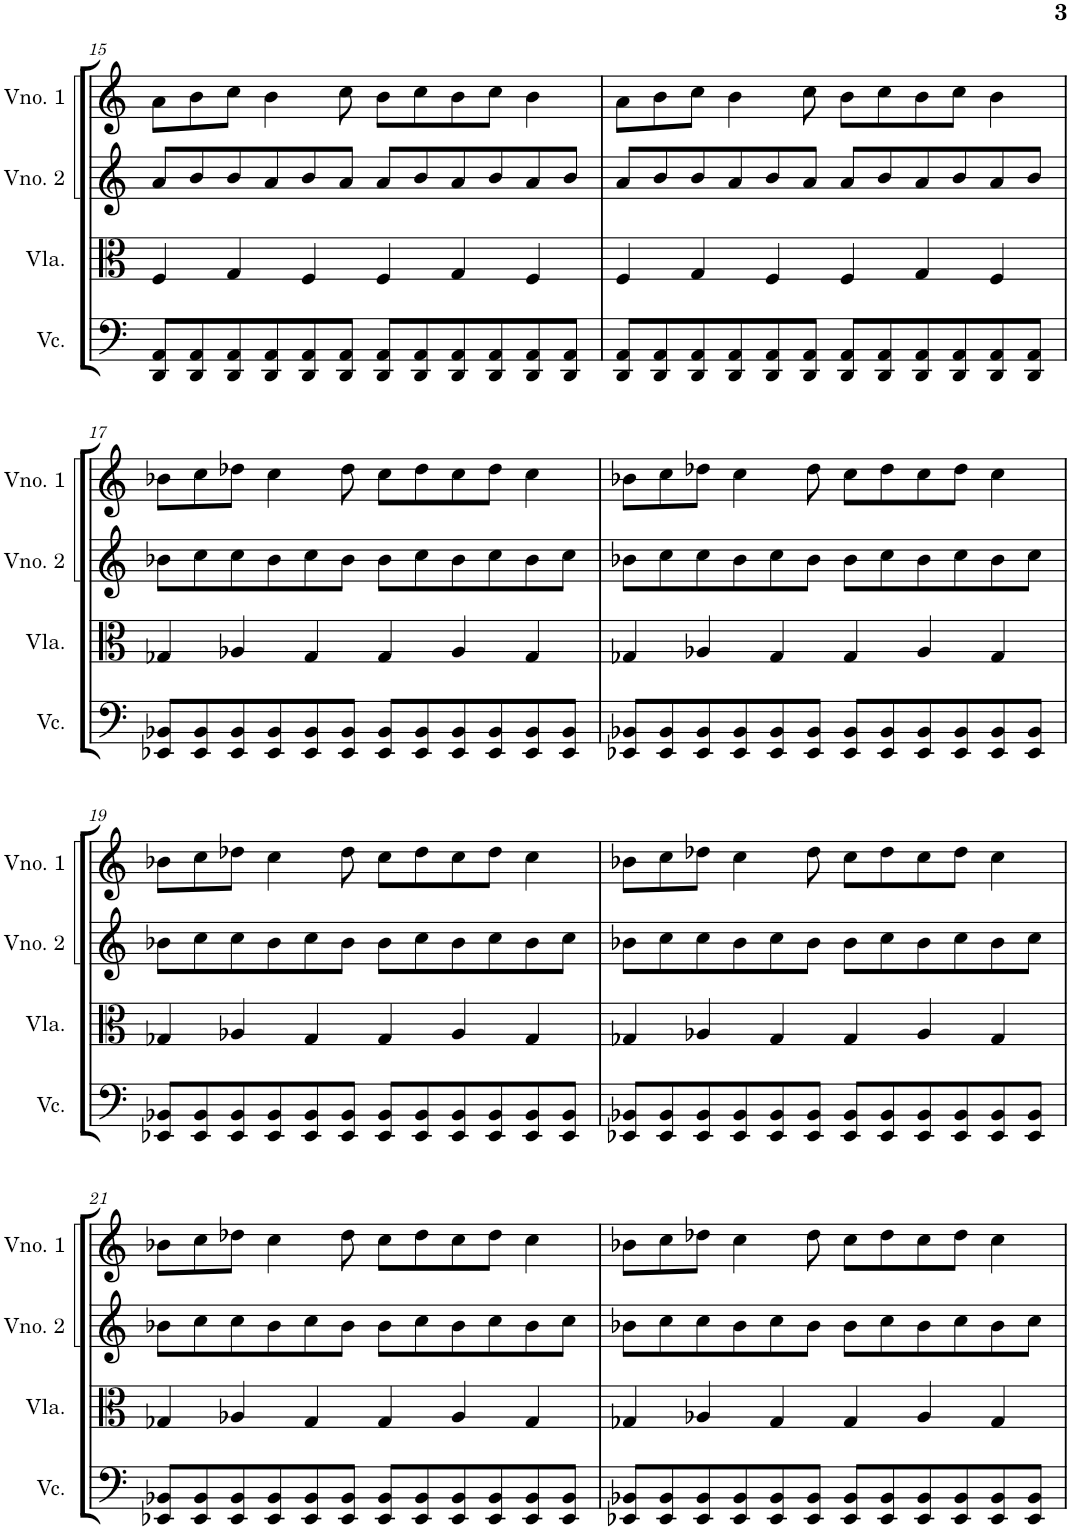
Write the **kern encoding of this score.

**kern	**kern	**kern	**kern
*part4	*part3	*part2	*part1
*staff4	*staff3	*staff2	*staff1
*I"Violoncelo	*I"Viola	*I"Violino 2	*I"Violino 1
*I'Vc.	*I'Vla.	*I'Vno. 2	*I'Vno. 1
!!LO:PB:g=z
*clefF4	*clefC3	*clefG2	*clefG2
*k[]	*k[]	*k[]	*k[]
*M6/4	*M6/4	*M6/4	*M6/4
=15	=15	=15	=15
8DD/ 8AA/L	4F/	8a/L	8a\L
8DD/ 8AA/	.	8b/	8b\
8DD/ 8AA/	4G/	8b/	8cc\J
8DD/ 8AA/	.	8a/	4b\
8DD/ 8AA/	4F/	8b/	.
8DD/ 8AA/J	.	8a/J	8cc\
8DD/ 8AA/L	4F/	8a/L	8b\L
8DD/ 8AA/	.	8b/	8cc\
8DD/ 8AA/	4G/	8a/	8b\
8DD/ 8AA/	.	8b/	8cc\J
8DD/ 8AA/	4F/	8a/	4b\
8DD/ 8AA/J	.	8b/J	.
=16	=16	=16	=16
8DD/ 8AA/L	4F/	8a/L	8a\L
8DD/ 8AA/	.	8b/	8b\
8DD/ 8AA/	4G/	8b/	8cc\J
8DD/ 8AA/	.	8a/	4b\
8DD/ 8AA/	4F/	8b/	.
8DD/ 8AA/J	.	8a/J	8cc\
8DD/ 8AA/L	4F/	8a/L	8b\L
8DD/ 8AA/	.	8b/	8cc\
8DD/ 8AA/	4G/	8a/	8b\
8DD/ 8AA/	.	8b/	8cc\J
8DD/ 8AA/	4F/	8a/	4b\
8DD/ 8AA/J	.	8b/J	.
!!LO:LB:g=z
=17	=17	=17	=17
8EE-X/ 8BB-X/L	4G-X/	8b-X\L	8b-X\L
8EE-/ 8BB-/	.	8cc\	8cc\
8EE-/ 8BB-/	4A-X/	8cc\	8dd-X\J
8EE-/ 8BB-/	.	8b-\	4cc\
8EE-/ 8BB-/	4G-/	8cc\	.
8EE-/ 8BB-/J	.	8b-\J	8dd-\
8EE-/ 8BB-/L	4G-/	8b-\L	8cc\L
8EE-/ 8BB-/	.	8cc\	8dd-\
8EE-/ 8BB-/	4A-/	8b-\	8cc\
8EE-/ 8BB-/	.	8cc\	8dd-\J
8EE-/ 8BB-/	4G-/	8b-\	4cc\
8EE-/ 8BB-/J	.	8cc\J	.
=18	=18	=18	=18
8EE-X/ 8BB-X/L	4G-X/	8b-X\L	8b-X\L
8EE-/ 8BB-/	.	8cc\	8cc\
8EE-/ 8BB-/	4A-X/	8cc\	8dd-X\J
8EE-/ 8BB-/	.	8b-\	4cc\
8EE-/ 8BB-/	4G-/	8cc\	.
8EE-/ 8BB-/J	.	8b-\J	8dd-\
8EE-/ 8BB-/L	4G-/	8b-\L	8cc\L
8EE-/ 8BB-/	.	8cc\	8dd-\
8EE-/ 8BB-/	4A-/	8b-\	8cc\
8EE-/ 8BB-/	.	8cc\	8dd-\J
8EE-/ 8BB-/	4G-/	8b-\	4cc\
8EE-/ 8BB-/J	.	8cc\J	.
!!LO:LB:g=z
=19	=19	=19	=19
8EE-X/ 8BB-X/L	4G-X/	8b-X\L	8b-X\L
8EE-/ 8BB-/	.	8cc\	8cc\
8EE-/ 8BB-/	4A-X/	8cc\	8dd-X\J
8EE-/ 8BB-/	.	8b-\	4cc\
8EE-/ 8BB-/	4G-/	8cc\	.
8EE-/ 8BB-/J	.	8b-\J	8dd-\
8EE-/ 8BB-/L	4G-/	8b-\L	8cc\L
8EE-/ 8BB-/	.	8cc\	8dd-\
8EE-/ 8BB-/	4A-/	8b-\	8cc\
8EE-/ 8BB-/	.	8cc\	8dd-\J
8EE-/ 8BB-/	4G-/	8b-\	4cc\
8EE-/ 8BB-/J	.	8cc\J	.
=20	=20	=20	=20
8EE-X/ 8BB-X/L	4G-X/	8b-X\L	8b-X\L
8EE-/ 8BB-/	.	8cc\	8cc\
8EE-/ 8BB-/	4A-X/	8cc\	8dd-X\J
8EE-/ 8BB-/	.	8b-\	4cc\
8EE-/ 8BB-/	4G-/	8cc\	.
8EE-/ 8BB-/J	.	8b-\J	8dd-\
8EE-/ 8BB-/L	4G-/	8b-\L	8cc\L
8EE-/ 8BB-/	.	8cc\	8dd-\
8EE-/ 8BB-/	4A-/	8b-\	8cc\
8EE-/ 8BB-/	.	8cc\	8dd-\J
8EE-/ 8BB-/	4G-/	8b-\	4cc\
8EE-/ 8BB-/J	.	8cc\J	.
!!LO:LB:g=z
=21	=21	=21	=21
8EE-X/ 8BB-X/L	4G-X/	8b-X\L	8b-X\L
8EE-/ 8BB-/	.	8cc\	8cc\
8EE-/ 8BB-/	4A-X/	8cc\	8dd-X\J
8EE-/ 8BB-/	.	8b-\	4cc\
8EE-/ 8BB-/	4G-/	8cc\	.
8EE-/ 8BB-/J	.	8b-\J	8dd-\
8EE-/ 8BB-/L	4G-/	8b-\L	8cc\L
8EE-/ 8BB-/	.	8cc\	8dd-\
8EE-/ 8BB-/	4A-/	8b-\	8cc\
8EE-/ 8BB-/	.	8cc\	8dd-\J
8EE-/ 8BB-/	4G-/	8b-\	4cc\
8EE-/ 8BB-/J	.	8cc\J	.
=22	=22	=22	=22
8EE-X/ 8BB-X/L	4G-X/	8b-X\L	8b-X\L
8EE-/ 8BB-/	.	8cc\	8cc\
8EE-/ 8BB-/	4A-X/	8cc\	8dd-X\J
8EE-/ 8BB-/	.	8b-\	4cc\
8EE-/ 8BB-/	4G-/	8cc\	.
8EE-/ 8BB-/J	.	8b-\J	8dd-\
8EE-/ 8BB-/L	4G-/	8b-\L	8cc\L
8EE-/ 8BB-/	.	8cc\	8dd-\
8EE-/ 8BB-/	4A-/	8b-\	8cc\
8EE-/ 8BB-/	.	8cc\	8dd-\J
8EE-/ 8BB-/	4G-/	8b-\	4cc\
8EE-/ 8BB-/J	.	8cc\J	.
=	=	=	=
*-	*-	*-	*-
